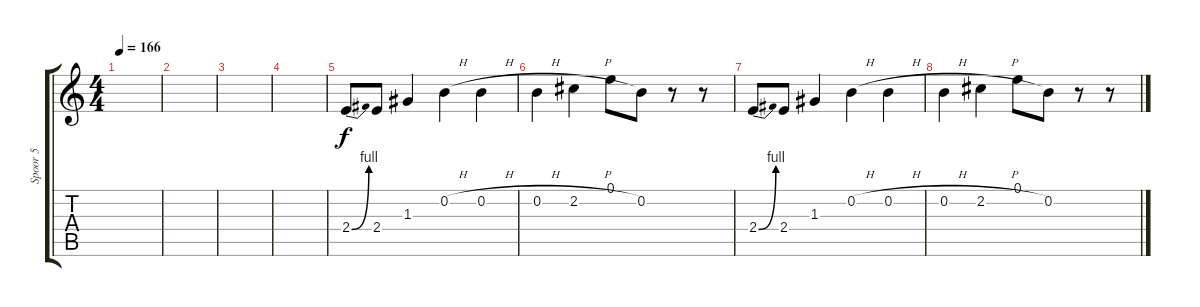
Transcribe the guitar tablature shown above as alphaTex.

\track ("Spoor 5" "Spoor 5") {instrument overdrivenguitar}
\staff {score tabs}
\tuning (E4 B3 G3 D3 A2 E2) {hide}
\ts (4 4)
\tempo 166
\clef g2
\ks c
|
|
|
|
2.4{be (bend 0 0 60 4)}.8 2.4.8 1.3.4 0.2{h}.4 0.2{h}.4 |
0.2{h}.4 2.2{h}.4 0.1.8 0.2.8 r.8 r.8 |
2.4{be (bend 0 0 60 4)}.8 2.4.8 1.3.4 0.2{h}.4 0.2{h}.4 |
0.2{h}.4 2.2{h}.4 0.1.8 0.2.8 r.8 r.8
